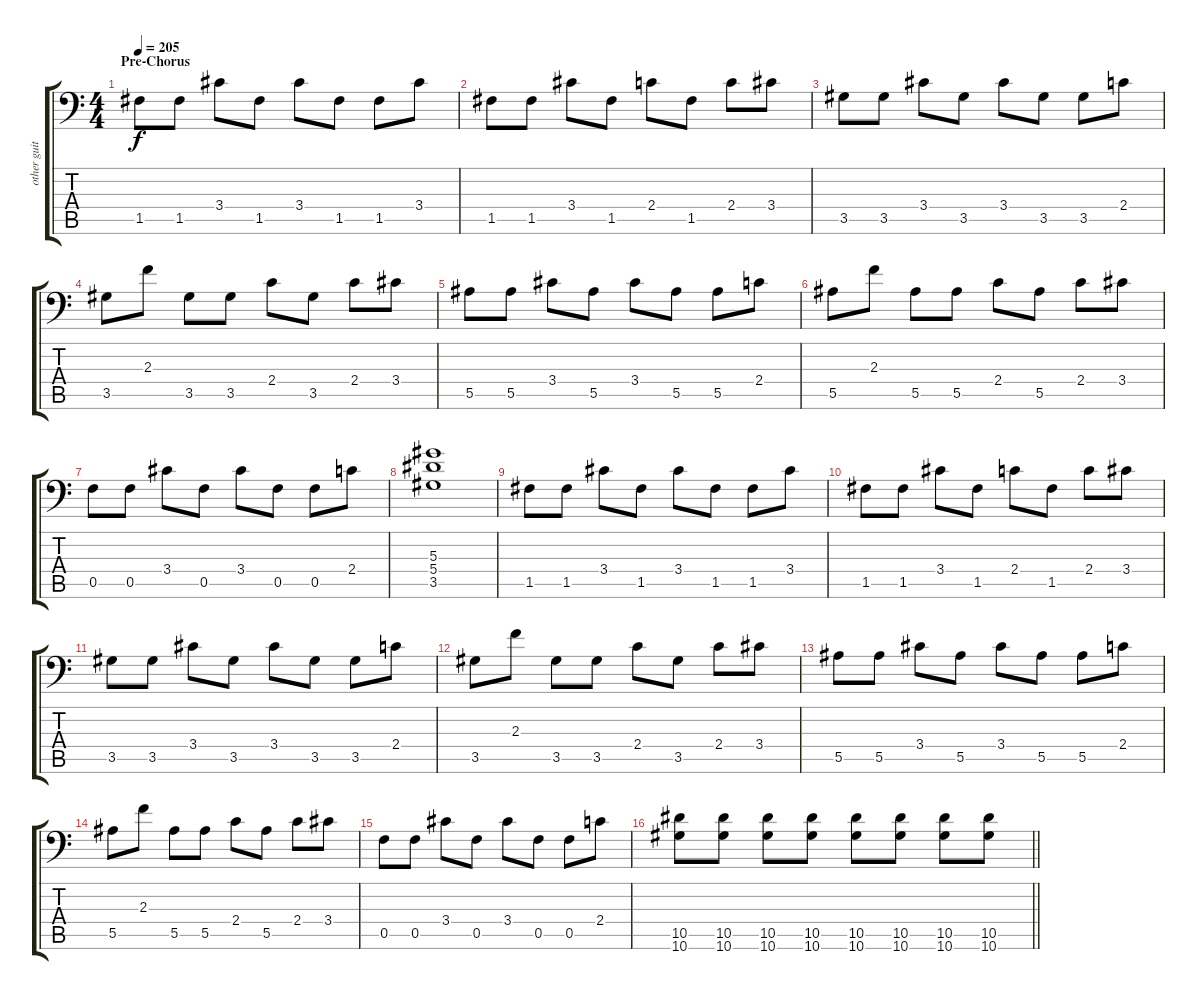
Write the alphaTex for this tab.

\track ("other guit " "other guit") {instrument distortionguitar}
\staff {score tabs}
\tuning (C4 G3 Eb3 Bb2 F2 Bb1) {hide}
\ts (4 4)
\section ("" "Pre-Chorus")
\tempo 205
\clef f4
\ks c
1.5.8{dy f} 1.5.8 3.4.8 1.5.8 3.4.8 1.5.8 1.5.8 3.4.8 |
1.5.8 1.5.8 3.4.8 1.5.8 2.4.8 1.5.8 2.4.8 3.4.8 |
3.5.8 3.5.8 3.4.8 3.5.8 3.4.8 3.5.8 3.5.8 2.4.8 |
3.5.8 2.3.8 3.5.8 3.5.8 2.4.8 3.5.8 2.4.8 3.4.8 |
5.5.8 5.5.8 3.4.8 5.5.8 3.4.8 5.5.8 5.5.8 2.4.8 |
5.5.8 2.3.8 5.5.8 5.5.8 2.4.8 5.5.8 2.4.8 3.4.8 |
0.5.8 0.5.8 3.4.8 0.5.8 3.4.8 0.5.8 0.5.8 2.4.8 |
(5.3 5.4 3.5).1 |
1.5.8 1.5.8 3.4.8 1.5.8 3.4.8 1.5.8 1.5.8 3.4.8 |
1.5.8 1.5.8 3.4.8 1.5.8 2.4.8 1.5.8 2.4.8 3.4.8 |
3.5.8 3.5.8 3.4.8 3.5.8 3.4.8 3.5.8 3.5.8 2.4.8 |
3.5.8 2.3.8 3.5.8 3.5.8 2.4.8 3.5.8 2.4.8 3.4.8 |
5.5.8 5.5.8 3.4.8 5.5.8 3.4.8 5.5.8 5.5.8 2.4.8 |
5.5.8 2.3.8 5.5.8 5.5.8 2.4.8 5.5.8 2.4.8 3.4.8 |
0.5.8 0.5.8 3.4.8 0.5.8 3.4.8 0.5.8 0.5.8 2.4.8 |
\barLineRight lightlight
(10.5 10.6).8 (10.5 10.6).8 (10.5 10.6).8 (10.5 10.6).8 (10.5 10.6).8 (10.5 10.6).8 (10.5 10.6).8 (10.5 10.6).8
